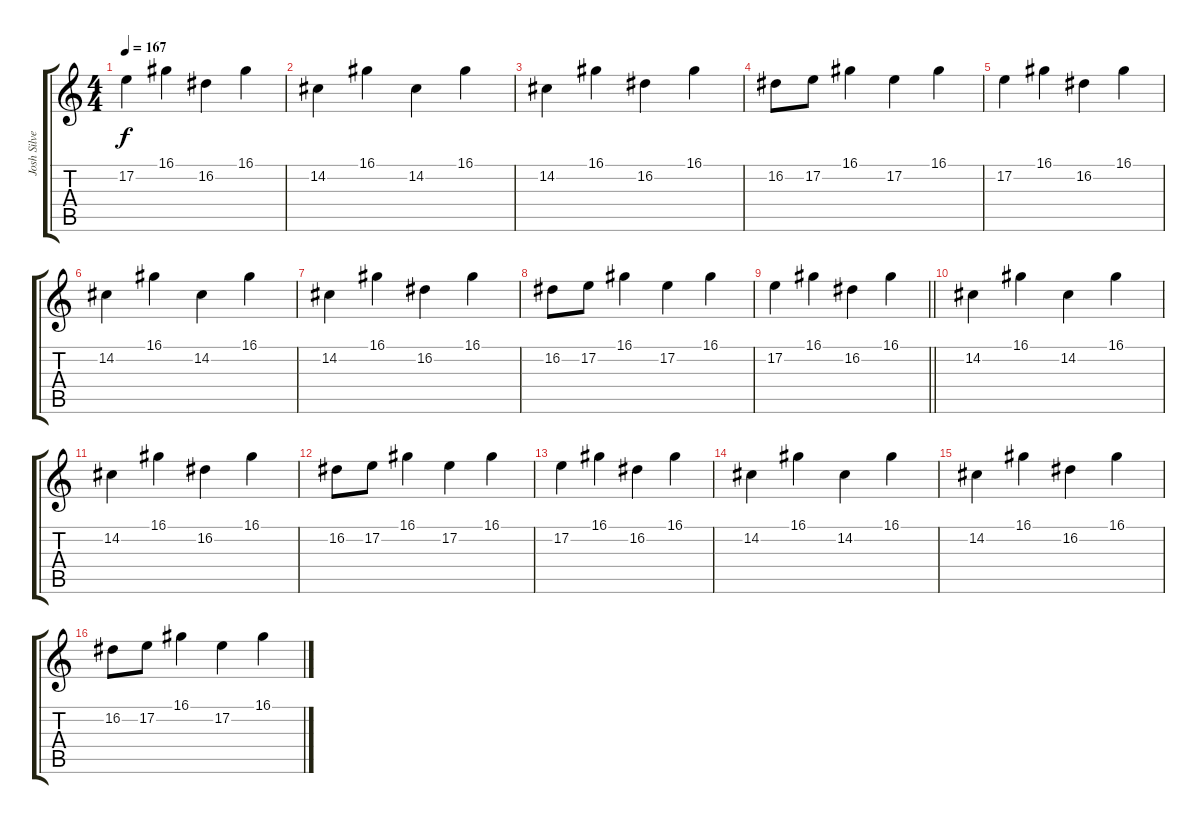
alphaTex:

\track ("Josh Silver" "Josh Silve") {instrument harpsichord}
\staff {score tabs}
\tuning (E4 B3 G3 D3 A2 E2) {hide}
\ts (4 4)
\tempo 167
\clef g2
\ks c
17.2.4{dy f} 16.1.4 16.2.4 16.1.4 |
14.2.4 16.1.4 14.2.4 16.1.4 |
14.2.4 16.1.4 16.2.4 16.1.4 |
16.2.8 17.2.8 16.1.4 17.2.4 16.1.4 |
17.2.4 16.1.4 16.2.4 16.1.4 |
14.2.4 16.1.4 14.2.4 16.1.4 |
14.2.4 16.1.4 16.2.4 16.1.4 |
16.2.8 17.2.8 16.1.4 17.2.4 16.1.4 |
\barLineRight lightlight
17.2.4 16.1.4 16.2.4 16.1.4 |
\section ("" "")
14.2.4 16.1.4 14.2.4 16.1.4 |
14.2.4 16.1.4 16.2.4 16.1.4 |
16.2.8 17.2.8 16.1.4 17.2.4 16.1.4 |
17.2.4 16.1.4 16.2.4 16.1.4 |
14.2.4 16.1.4 14.2.4 16.1.4 |
14.2.4 16.1.4 16.2.4 16.1.4 |
16.2.8 17.2.8 16.1.4 17.2.4 16.1.4
